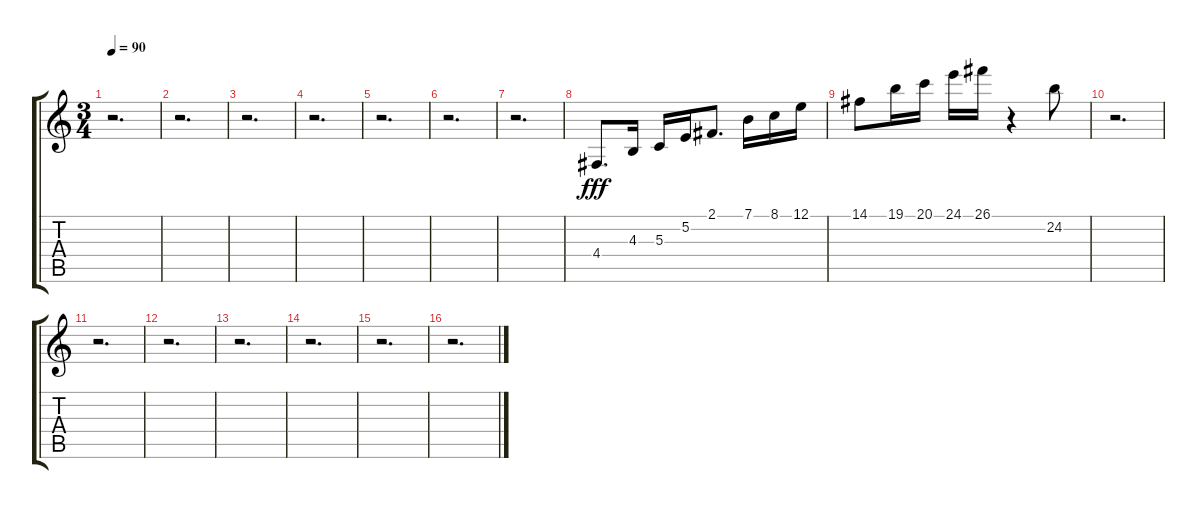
\track "" {instrument celesta}
\staff {score tabs}
\tuning (E4 B3 G3 D3 A2 E2) {hide}
\ts (3 4)
\tempo 90
\clef g2
\ks c
r.2{d dy f} |
r.2{d} |
r.2{d} |
r.2{d} |
r.2{d} |
r.2{d} |
r.2{d} |
4.4.8{d dy fff} 4.3.16 5.3.16 5.2.16 2.1.8{d} 7.1.16 8.1.16 12.1.16 |
14.1.8 19.1.16 20.1.16 24.1.16 26.1.16 r.4 24.2.8 |
r.2{d} |
r.2{d} |
r.2{d} |
r.2{d} |
r.2{d} |
r.2{d} |
r.2{d}
